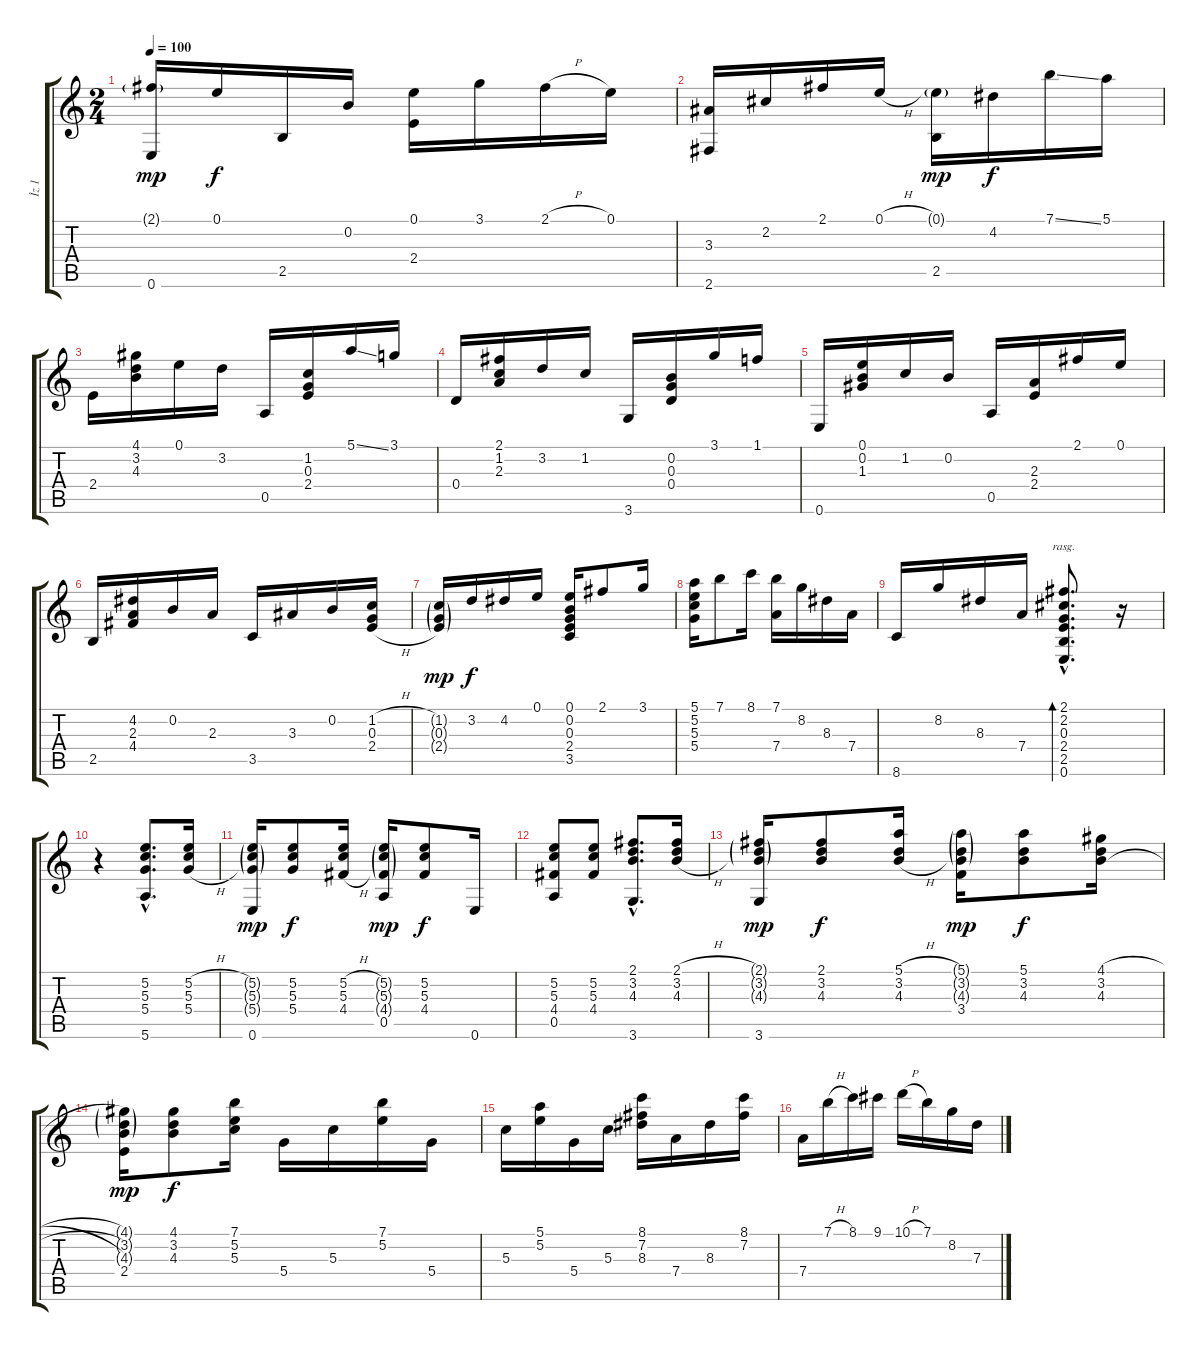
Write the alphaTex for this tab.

\track ("İz 1" "İz 1") {instrument acousticguitarnylon}
\staff {score tabs}
\tuning (E4 B3 G3 D3 A2 E2) {hide}
\ts (2 4)
\tempo 100
\clef g2
\ks c
(2.1{g} 0.6).16{dy mp} 0.1.16{dy f} 2.5.16 0.2.16 (0.1 2.4).16 3.1.16 2.1{h}.16 0.1.16 |
(3.3 2.6).16 2.2.16 2.1.16 0.1{h}.16 (0.1{g} 2.5).16{dy mp} 4.2.16{dy f} 7.1{ss}.16 5.1.16 |
2.4.16 (4.1 3.2 4.3).16 0.1.16 3.2.16 0.5.16 (1.2 0.3 2.4).16 5.1{ss}.16 3.1.16 |
0.4.16 (2.1 1.2 2.3).16 3.2.16 1.2.16 3.6.16 (0.2 0.3 0.4).16 3.1.16 1.1.16 |
0.6.16 (0.1 0.2 1.3).16 1.2.16 0.2.16 0.5.16 (2.3 2.4).16 2.1.16 0.1.16 |
2.5.16 (4.2 2.3 4.4).16 0.2.16 2.3.16 3.5.16 3.3.16 0.2.16 (1.2{h} 0.3{h} 2.4{h}).16 |
(1.2{g} 0.3{g} 2.4{g}).16{dy mp} 3.2.16{dy f} 4.2.16 0.1.16 (0.1 0.2 0.3 2.4 3.5).16 2.1.8 3.1.16 |
(5.1 5.2 5.3 5.4).16 7.1.8 8.1.16 (7.1 7.4).16 8.2.16 8.3.16 7.4.16 |
8.6.16 8.2.16 8.3.16 7.4.16 (2.1{hac} 2.2{hac} 0.3{hac} 2.4{hac} 2.5{hac} 0.6{hac}).8{d bd 480 rasg ii} r.16 |
r.4 (5.2{hac} 5.3{hac} 5.4{hac} 5.6{hac}).8{d} (5.2{h} 5.3{h} 5.4{h}).16 |
(5.2{g} 5.3{g} 5.4{g} 0.6).16{dy mp} (5.2 5.3 5.4).8{dy f} (5.2{h} 5.3{h} 4.4{h}).16 (5.2{g} 5.3{g} 4.4{g} 0.5).16{dy mp} (5.2 5.3 4.4).8{dy f} 0.6.16 |
(5.2 5.3 4.4 0.5).8 (5.2 5.3 4.4).8 (2.1{hac} 3.2{hac} 4.3{hac} 3.6{hac}).8{d} (2.1{h} 3.2{h} 4.3{h}).16 |
(2.1{g} 3.2{g} 4.3{g} 3.6).16{dy mp} (2.1 3.2 4.3).8{dy f} (5.1{h} 3.2{h} 4.3{h}).16 (5.1{g} 3.2{g} 4.3{g} 3.4).16{dy mp} (5.1 3.2 4.3).8{dy f} (4.1{h} 3.2{h} 4.3{h}).16 |
(4.1{g} 3.2{g} 4.3{g} 2.4).16{dy mp} (4.1 3.2 4.3).8{dy f} (7.1 5.2 5.3).16 5.4.16 5.3.16 (7.1 5.2).16 5.4.16 |
5.3.16 (5.1 5.2).16 5.4.16 5.3.16 (8.1 7.2 8.3).16 7.4.16 8.3.16 (8.1 7.2).16 |
7.4.16 7.1{h}.16 8.1.16 9.1.16 10.1{h}.16 7.1.16 8.2.16 7.3.16
